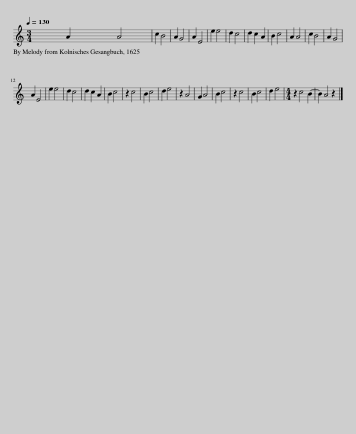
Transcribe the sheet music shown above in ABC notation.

X:1
L:1/8
Q:1/4=130
M:3/4
I:linebreak $
K:C
V:1 treble
V:1
 A2 A4 | c2 B4 | A2 G4 | A2 E4 | e2 e4 | %5
 d2 c4 | d2 c2 A2 | B2 c4 | A2 A4 | c2 B4 | %10
 A2 G4 |$ A2 E4 | e2 e4 | d2 c4 | d2 c2 A2 | %15
 B2 c4 | z2 c4 | B2 c4 | d2 e4 | z2 A4 | %20
 G2 A4 | B2 c4 | z2 c4 | B2 c4 | d2 e4 | %25
[M:4/4] z2 c4 B2- | B2 A4 z2 |] %27
